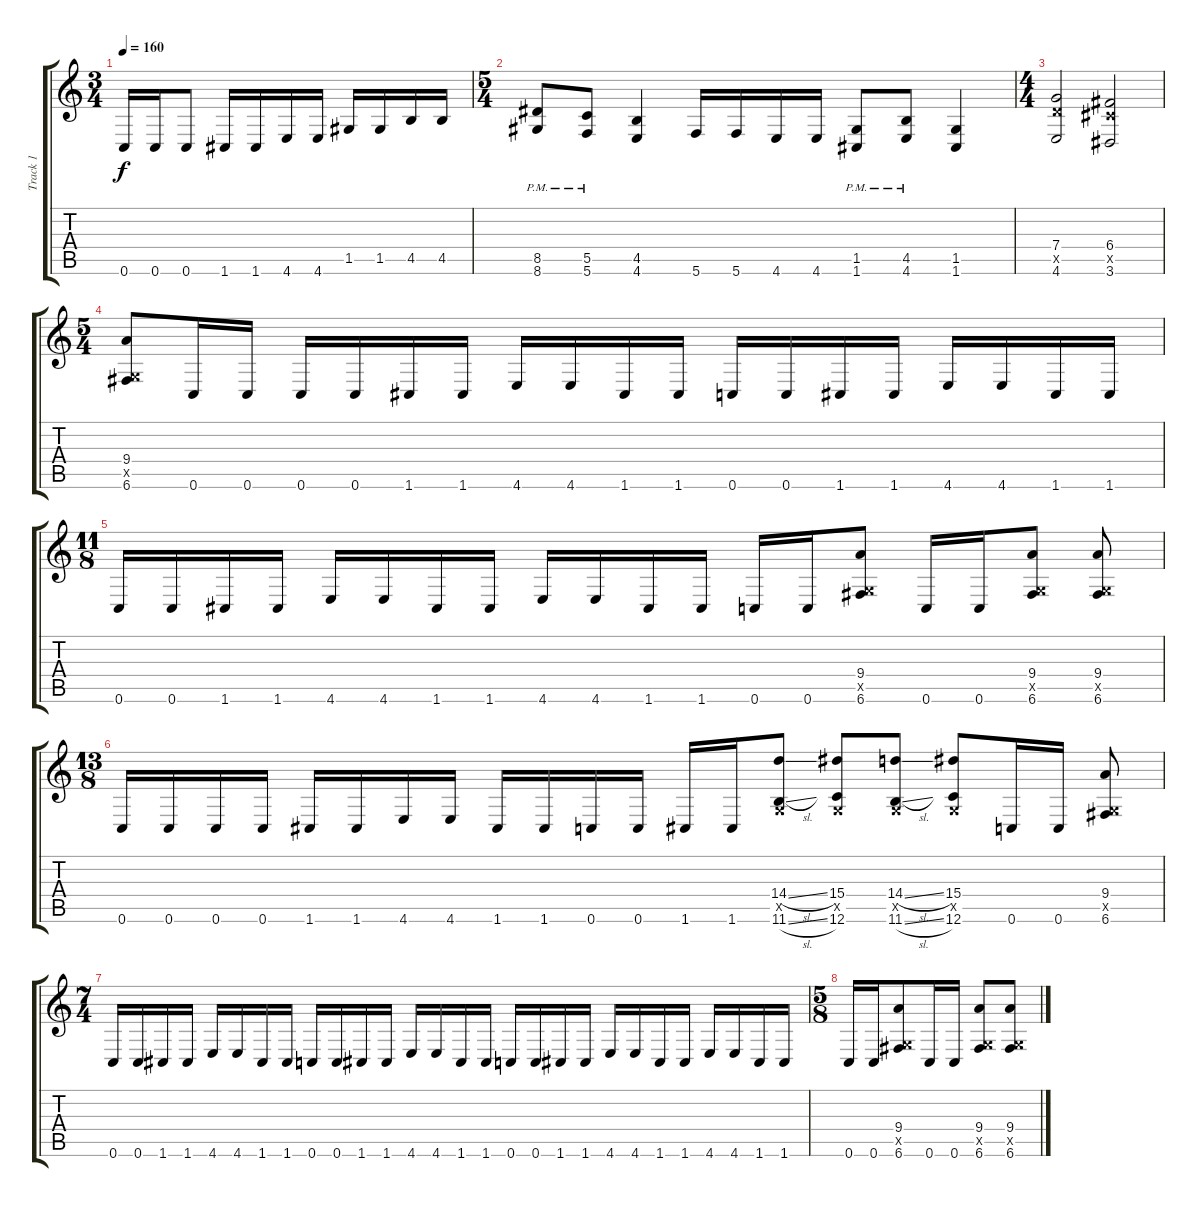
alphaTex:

\track ("Track 1" "Track 1") {instrument distortionguitar}
\staff {score tabs}
\tuning (D4 A3 F3 C3 G2 C2) {hide}
\ts (3 4)
\tempo 160
\clef g2
\ks c
0.6.16{dy f} 0.6.16 0.6.8 1.6.16 1.6.16 4.6.16 4.6.16 1.5.16 1.5.16 4.5.16 4.5.16 |
\ts (5 4)
(8.5{pm} 8.6{pm}).8 (5.5{pm} 5.6{pm}).8 (4.5 4.6).4 5.6.16 5.6.16 4.6.16 4.6.16 (1.5{pm} 1.6{pm}).8 (4.5{pm} 4.6{pm}).8 (1.5 1.6).4 |
\ts (4 4)
(7.4 7.5{x} 4.6).2 (6.4 6.5{x} 3.6).2 |
\ts (5 4)
(9.4 0.5{x} 6.6).8 0.6.16 0.6.16 0.6.16 0.6.16 1.6.16 1.6.16 4.6.16 4.6.16 1.6.16 1.6.16 0.6.16 0.6.16 1.6.16 1.6.16 4.6.16 4.6.16 1.6.16 1.6.16 |
\ts (11 8)
0.6.16 0.6.16 1.6.16 1.6.16 4.6.16 4.6.16 1.6.16 1.6.16 4.6.16 4.6.16 1.6.16 1.6.16 0.6.16 0.6.16 (9.4 0.5{x} 6.6).8 0.6.16 0.6.16 (9.4 0.5{x} 6.6).8 (9.4 0.5{x} 6.6).8 |
\ts (13 8)
0.6.16 0.6.16 0.6.16 0.6.16 1.6.16 1.6.16 4.6.16 4.6.16 1.6.16 1.6.16 0.6.16 0.6.16 1.6.16 1.6.16 (14.4{sl} 0.5{x} 11.6{sl}).8 (15.4 0.5{x} 12.6).8 (14.4{sl} 0.5{x} 11.6{sl}).8 (15.4 0.5{x} 12.6).8 0.6.16 0.6.16 (9.4 0.5{x} 6.6).8 |
\ts (7 4)
0.6.16 0.6.16 1.6.16 1.6.16 4.6.16 4.6.16 1.6.16 1.6.16 0.6.16 0.6.16 1.6.16 1.6.16 4.6.16 4.6.16 1.6.16 1.6.16 0.6.16 0.6.16 1.6.16 1.6.16 4.6.16 4.6.16 1.6.16 1.6.16 4.6.16 4.6.16 1.6.16 1.6.16 |
\ts (5 8)
0.6.16 0.6.16 (9.4 0.5{x} 6.6).8 0.6.16 0.6.16 (9.4 0.5{x} 6.6).8 (9.4 0.5{x} 6.6).8
